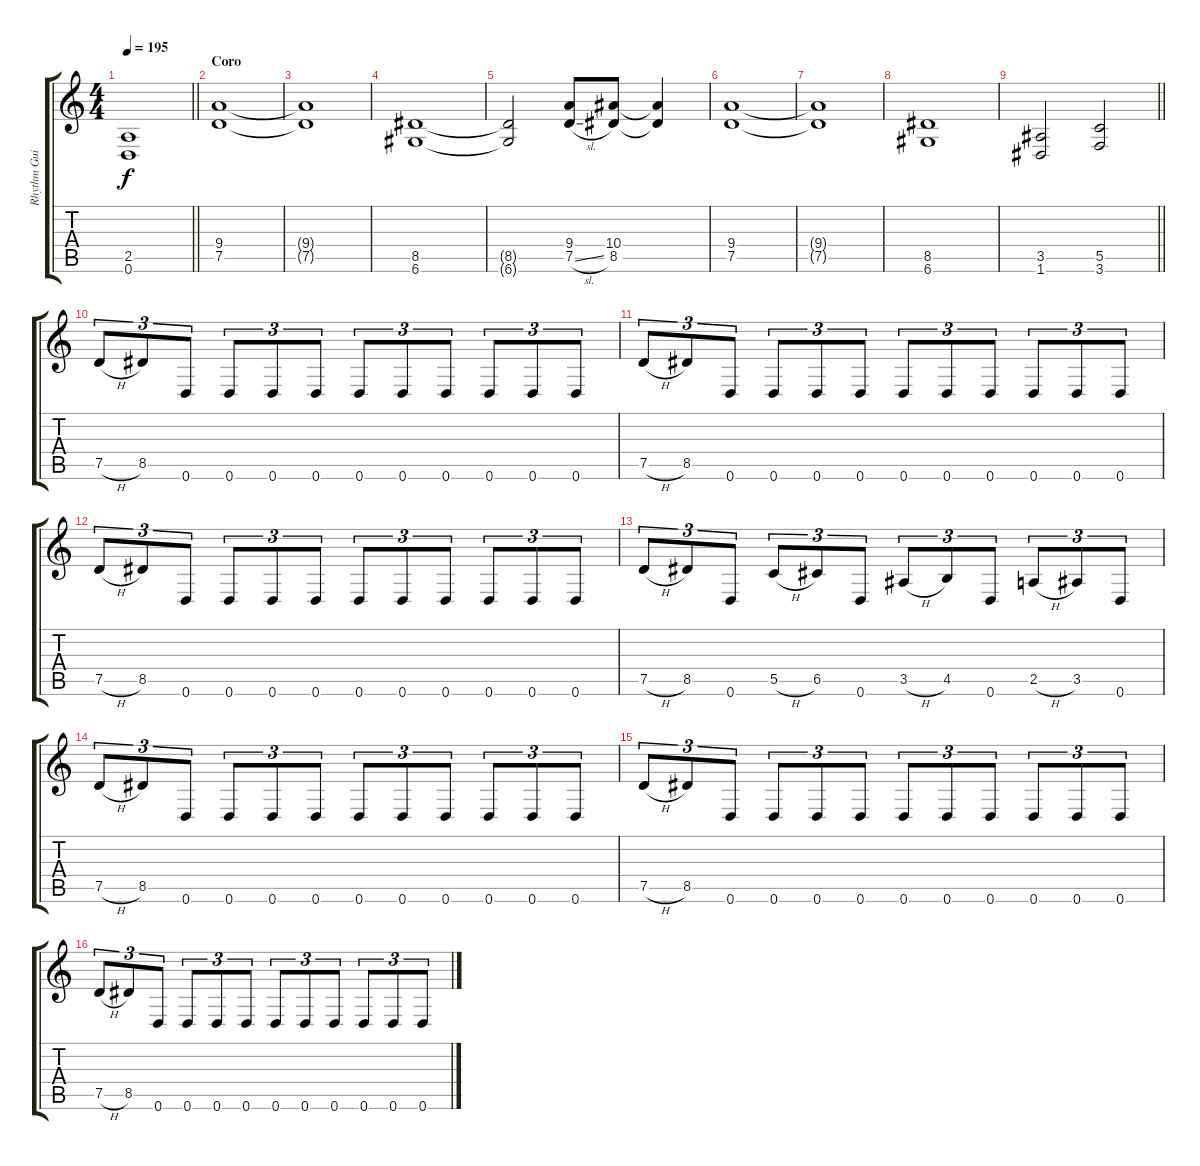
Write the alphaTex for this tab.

\track ("Rhythm Guitar" "Rhythm Gui") {instrument distortionguitar}
\staff {score tabs}
\tuning (D4 A3 F3 C3 G2 D2) {hide}
\ts (4 4)
\tempo 195
\clef g2
\barLineRight lightlight
\ks c
(2.5 0.6).1{dy f} |
\section ("" "Coro")
(9.4 7.5).1 |
(9.4{t} 7.5{t}).1 |
(8.5 6.6).1 |
(8.5{t} 6.6{t}).2 (9.4 7.5{sl}).8 (10.4 8.5).8 (10.4{t} 8.5{t}).4 |
(9.4 7.5).1 |
(9.4{t} 7.5{t}).1 |
(8.5 6.6).1 |
\barLineRight lightlight
(3.5 1.6).2 (5.5 3.6).2 |
7.5{h}.8{tu (3 2)} 8.5.8{tu (3 2)} 0.6.8{tu (3 2)} 0.6.8{tu (3 2)} 0.6.8{tu (3 2)} 0.6.8{tu (3 2)} 0.6.8{tu (3 2)} 0.6.8{tu (3 2)} 0.6.8{tu (3 2)} 0.6.8{tu (3 2)} 0.6.8{tu (3 2)} 0.6.8{tu (3 2)} |
7.5{h}.8{tu (3 2)} 8.5.8{tu (3 2)} 0.6.8{tu (3 2)} 0.6.8{tu (3 2)} 0.6.8{tu (3 2)} 0.6.8{tu (3 2)} 0.6.8{tu (3 2)} 0.6.8{tu (3 2)} 0.6.8{tu (3 2)} 0.6.8{tu (3 2)} 0.6.8{tu (3 2)} 0.6.8{tu (3 2)} |
7.5{h}.8{tu (3 2)} 8.5.8{tu (3 2)} 0.6.8{tu (3 2)} 0.6.8{tu (3 2)} 0.6.8{tu (3 2)} 0.6.8{tu (3 2)} 0.6.8{tu (3 2)} 0.6.8{tu (3 2)} 0.6.8{tu (3 2)} 0.6.8{tu (3 2)} 0.6.8{tu (3 2)} 0.6.8{tu (3 2)} |
7.5{h}.8{tu (3 2)} 8.5.8{tu (3 2)} 0.6.8{tu (3 2)} 5.5{h}.8{tu (3 2)} 6.5.8{tu (3 2)} 0.6.8{tu (3 2)} 3.5{h}.8{tu (3 2)} 4.5.8{tu (3 2)} 0.6.8{tu (3 2)} 2.5{h}.8{tu (3 2)} 3.5.8{tu (3 2)} 0.6.8{tu (3 2)} |
7.5{h}.8{tu (3 2)} 8.5.8{tu (3 2)} 0.6.8{tu (3 2)} 0.6.8{tu (3 2)} 0.6.8{tu (3 2)} 0.6.8{tu (3 2)} 0.6.8{tu (3 2)} 0.6.8{tu (3 2)} 0.6.8{tu (3 2)} 0.6.8{tu (3 2)} 0.6.8{tu (3 2)} 0.6.8{tu (3 2)} |
7.5{h}.8{tu (3 2)} 8.5.8{tu (3 2)} 0.6.8{tu (3 2)} 0.6.8{tu (3 2)} 0.6.8{tu (3 2)} 0.6.8{tu (3 2)} 0.6.8{tu (3 2)} 0.6.8{tu (3 2)} 0.6.8{tu (3 2)} 0.6.8{tu (3 2)} 0.6.8{tu (3 2)} 0.6.8{tu (3 2)} |
7.5{h}.8{tu (3 2)} 8.5.8{tu (3 2)} 0.6.8{tu (3 2)} 0.6.8{tu (3 2)} 0.6.8{tu (3 2)} 0.6.8{tu (3 2)} 0.6.8{tu (3 2)} 0.6.8{tu (3 2)} 0.6.8{tu (3 2)} 0.6.8{tu (3 2)} 0.6.8{tu (3 2)} 0.6.8{tu (3 2)}
